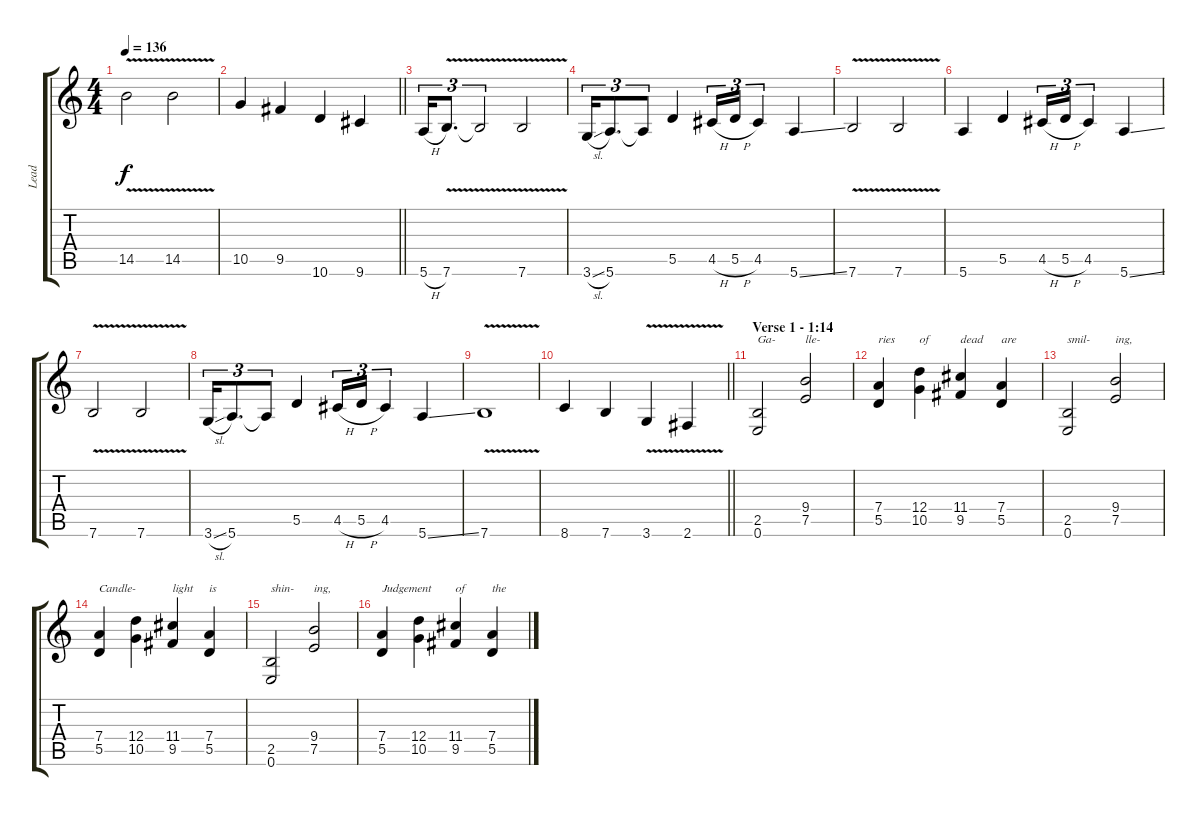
\track ("Lead" "Lead") {instrument distortionguitar}
\staff {score tabs}
\tuning (E4 B3 G3 D3 A2 E2) {hide}
\ts (4 4)
\tempo 136
\clef g2
\ks c
14.5{v}.2{dy f} 14.5{v}.2 |
\barLineRight lightlight
10.5.4 9.5.4 10.6.4 9.6.4 |
5.6{h}.16{tu (3 2)} 7.6{v}.8{d tu (3 2)} 7.6{t}.2{tu (3 2)} 7.6{v}.2 |
3.6{sl}.16{tu (3 2)} 5.6.8{d tu (3 2)} 5.6{t}.8{tu (3 2)} 5.5.4 4.5{h}.16{tu (3 2)} 5.5{h}.16{tu (3 2)} 4.5.4{tu (3 2)} 5.6{ss}.4 |
7.6{v}.2 7.6{v}.2 |
5.6.4 5.5.4 4.5{h}.16{tu (3 2)} 5.5{h}.16{tu (3 2)} 4.5.4{tu (3 2)} 5.6{ss}.4 |
7.6{v}.2 7.6{v}.2 |
3.6{sl}.16{tu (3 2)} 5.6.8{d tu (3 2)} 5.6{t}.8{tu (3 2)} 5.5.4 4.5{h}.16{tu (3 2)} 5.5{h}.16{tu (3 2)} 4.5.4{tu (3 2)} 5.6{ss}.4 |
7.6{v}.1 |
\barLineRight lightlight
8.6.4 7.6.4 3.6{v}.4 2.6{v}.4 |
\section ("" "Verse 1 - 1:14")
(2.5 0.6).2{txt "Ga-"} (9.4 7.5).2{txt "lle-"} |
(7.4 5.5).4{txt "ries"} (12.4 10.5).4{txt "of"} (11.4 9.5).4{txt "dead"} (7.4 5.5).4{txt "are"} |
(2.5 0.6).2{txt "smil-"} (9.4 7.5).2{txt "ing,"} |
(7.4 5.5).4{txt "Candle-"} (12.4 10.5).4 (11.4 9.5).4{txt "light"} (7.4 5.5).4{txt "is"} |
(2.5 0.6).2{txt "shin-"} (9.4 7.5).2{txt "ing,"} |
(7.4 5.5).4{txt "Judgement"} (12.4 10.5).4 (11.4 9.5).4{txt "of"} (7.4 5.5).4{txt "the"}
